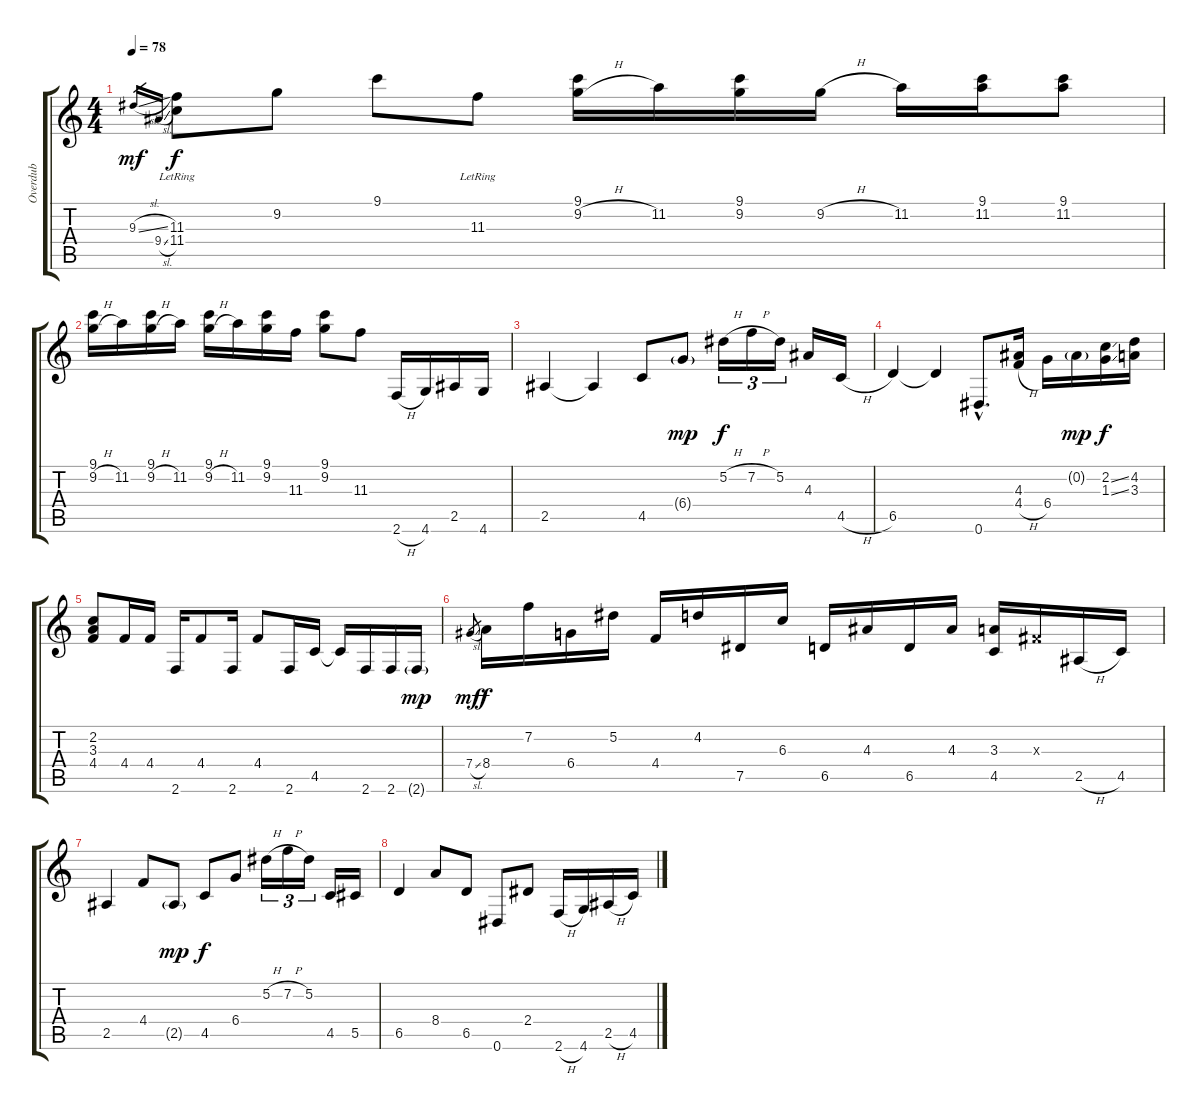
\track ("Overdub" "Overdub") {instrument overdrivenguitar}
\staff {score tabs}
\tuning (Eb4 Bb3 Gb3 Db3 Ab2 Eb2) {hide}
\ts (4 4)
\tempo 78
\clef g2
\ks c
9.3{sl}.16{gr dy mf} 9.4{sl}.16{gr} (11.3{lr} 11.4{lr}).8{dy f} 9.2.8 9.1.8 11.3{lr}.8 (9.1 9.2{h}).16 11.2.16 (9.1 9.2).16 9.2{h}.16 11.2.16 (9.1 11.2).16 (9.1 11.2).8 |
(9.1 9.2{h}).16 11.2.16 (9.1 9.2{h}).16 11.2.16 (9.1 9.2{h}).16 11.2.16 (9.1 9.2).16 11.3.16 (9.1 9.2).8{volume 8} 11.3.8 2.6{h}.16 4.6.16 2.5.16 4.6.16 |
2.5.4{volume 6} 2.5{t}.4 4.5.8 6.4{g}.8{dy mp} 5.2{h}.16{tu (3 2) dy f} 7.2{h}.16{tu (3 2)} 5.2.16{tu (3 2)} 4.3.16 4.5{h}.16 |
6.5.4 6.5{t}.4 0.6{hac}.8{d} (4.3 4.4{h}).16 6.4.16 0.2{g}.16{dy mp} (2.2{ss} 1.3{ss}).16{dy f} (4.2 3.3).16 |
(2.2 3.3 4.4).8 4.4.16 4.4.16 2.6.16 4.4.8 2.6.16 4.4.8 2.6.16 4.5.16 4.5{t}.16 2.6.16 2.6.16 2.6{g}.16{dy mp} |
7.4{sl}.8{gr dy mf} 8.4.16{dy f} 7.2.16 6.4.16 5.2.16 4.4.16 4.2.16 7.5.16 6.3.16 6.5.16 4.3.16 6.5.16 4.3.16 (3.3 4.5).16 0.3{x}.16 2.5{h}.16 4.5.16 |
2.5.4 4.4.8 2.5{g}.8{dy mp} 4.5.8{dy f} 6.4.8 5.2{h}.16{tu (3 2)} 7.2{h}.16{tu (3 2)} 5.2.16{tu (3 2)} 4.5.16 5.5.16 |
6.5.4 8.4.8 6.5.8 0.6.8 2.4.8 2.6{h}.16 4.6.16 2.5{h}.16 4.5.16
